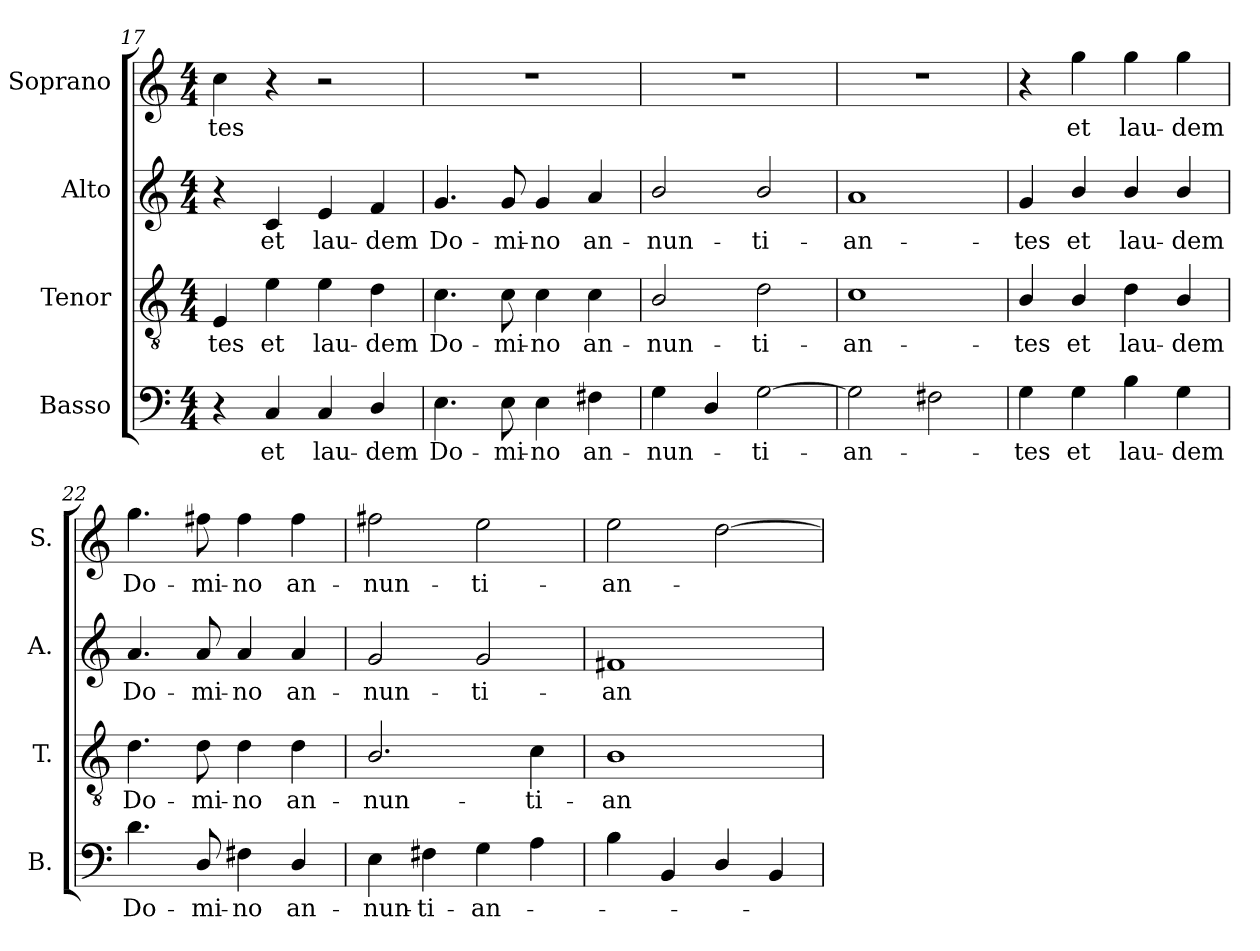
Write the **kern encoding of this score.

**kern	**text	**kern	**text	**kern	**text	**kern	**text
*part4	*part4	*part3	*part3	*part2	*part2	*part1	*part1
*staff4	*staff4	*staff3	*staff3	*staff2	*staff2	*staff1	*staff1
*I"Basso	*	*I"Tenor	*	*I"Alto	*	*I"Soprano	*
*I'B.	*	*I'T.	*	*I'A.	*	*I'S.	*
*clefF4	*	*clefGv2	*	*clefG2	*	*clefG2	*
*	*	*ITrd7c12	*	*	*	*	*
*k[]	*	*k[]	*	*k[]	*	*k[]	*
*C:	*	*C:	*	*C:	*	*C:	*
*M4/4	*	*M4/4	*	*M4/4	*	*M4/4	*
=17	=17	=17	=17	=17	=17	=17	=17
!	!	!	!LO:LY:b:color=#000000	!	!	!	!
!	!	!	!	!	!	!	!LO:LY:b:color=#000000
4r	.	4EEi/	-tes	4r	.	4cci\	-tes
!	!LO:LY:b:color=#000000	!	!	!	!	!	!
!	!	!	!LO:LY:b:color=#000000	!	!	!	!
!	!	!	!	!	!LO:LY:b:color=#000000	!	!
4Ci/	et	4Ei\	et	4ci/	et	4r	.
!	!LO:LY:b:color=#000000	!	!	!	!	!	!
!	!	!	!LO:LY:b:color=#000000	!	!	!	!
!	!	!	!	!	!LO:LY:b:color=#000000	!	!
4Ci/	lau-	4Ei\	lau-	4ei/	lau-	2r	.
!	!LO:LY:b:color=#000000	!	!	!	!	!	!
!	!	!	!LO:LY:b:color=#000000	!	!	!	!
!	!	!	!	!	!LO:LY:b:color=#000000	!	!
4Di/	-dem	4Di\	-dem	4fi/	-dem	.	.
=18	=18	=18	=18	=18	=18	=18	=18
!	!LO:LY:b:color=#000000	!	!	!	!	!	!
!	!	!	!LO:LY:b:color=#000000	!	!	!	!
!	!	!	!	!	!LO:LY:b:color=#000000	!	!
4.Ei\	Do-	4.Ci\	Do-	4.gi/	Do-	1r	.
!	!LO:LY:b:color=#000000	!	!	!	!	!	!
!	!	!	!LO:LY:b:color=#000000	!	!	!	!
!	!	!	!	!	!LO:LY:b:color=#000000	!	!
8Ei\	-mi-	8Ci\	-mi-	8gi/	-mi-	.	.
!	!LO:LY:b:color=#000000	!	!	!	!	!	!
!	!	!	!LO:LY:b:color=#000000	!	!	!	!
!	!	!	!	!	!LO:LY:b:color=#000000	!	!
4Ei\	-no	4Ci\	-no	4gi/	-no	.	.
!	!LO:LY:b:color=#000000	!	!	!	!	!	!
!	!	!	!LO:LY:b:color=#000000	!	!	!	!
!	!	!	!	!	!LO:LY:b:color=#000000	!	!
4F#Xi\	an-	4Ci\	an-	4ai/	an-	.	.
=19	=19	=19	=19	=19	=19	=19	=19
!	!LO:LY:b:color=#000000	!	!	!	!	!	!
!	!	!	!LO:LY:b:color=#000000	!	!	!	!
!	!	!	!	!	!LO:LY:b:color=#000000	!	!
4Gi\	-nun-	2BBi/	-nun-	2bi/	-nun-	1r	.
4Di/	.	.	.	.	.	.	.
!	!LO:LY:b:color=#000000	!	!	!	!	!	!
!	!	!	!LO:LY:b:color=#000000	!	!	!	!
!	!	!	!	!	!LO:LY:b:color=#000000	!	!
[>2Gi\	-ti-	2Di\	-ti-	2bi/	-ti-	.	.
=20	=20	=20	=20	=20	=20	=20	=20
!	!LO:LY:b:color=#000000	!	!	!	!	!	!
!	!	!	!LO:LY:b:color=#000000	!	!	!	!
!	!	!	!	!	!LO:LY:b:color=#000000	!	!
2Gi\]	-an-	1Ci	-an-	1ai	-an-	1r	.
2F#Xi\	.	.	.	.	.	.	.
=21	=21	=21	=21	=21	=21	=21	=21
!	!LO:LY:b:color=#000000	!	!	!	!	!	!
!	!	!	!LO:LY:b:color=#000000	!	!	!	!
!	!	!	!	!	!LO:LY:b:color=#000000	!	!
4Gi\	-tes	4BBi/	-tes	4gi/	-tes	4r	.
!	!LO:LY:b:color=#000000	!	!	!	!	!	!
!	!	!	!LO:LY:b:color=#000000	!	!	!	!
!	!	!	!	!	!LO:LY:b:color=#000000	!	!
!	!	!	!	!	!	!	!LO:LY:b:color=#000000
4Gi\	et	4BBi/	et	4bi/	et	4ggi\	et
!	!LO:LY:b:color=#000000	!	!	!	!	!	!
!	!	!	!LO:LY:b:color=#000000	!	!	!	!
!	!	!	!	!	!LO:LY:b:color=#000000	!	!
!	!	!	!	!	!	!	!LO:LY:b:color=#000000
4Bi\	lau-	4Di\	lau-	4bi/	lau-	4ggi\	lau-
!	!LO:LY:b:color=#000000	!	!	!	!	!	!
!	!	!	!LO:LY:b:color=#000000	!	!	!	!
!	!	!	!	!	!LO:LY:b:color=#000000	!	!
!	!	!	!	!	!	!	!LO:LY:b:color=#000000
4Gi\	-dem	4BBi/	-dem	4bi/	-dem	4ggi\	-dem
=22	=22	=22	=22	=22	=22	=22	=22
!	!LO:LY:b:color=#000000	!	!	!	!	!	!
!	!	!	!LO:LY:b:color=#000000	!	!	!	!
!	!	!	!	!	!LO:LY:b:color=#000000	!	!
!	!	!	!	!	!	!	!LO:LY:b:color=#000000
4.di\	Do-	4.Di\	Do-	4.ai/	Do-	4.ggi\	Do-
!	!LO:LY:b:color=#000000	!	!	!	!	!	!
!	!	!	!LO:LY:b:color=#000000	!	!	!	!
!	!	!	!	!	!LO:LY:b:color=#000000	!	!
!	!	!	!	!	!	!	!LO:LY:b:color=#000000
8Di/	-mi-	8Di\	-mi-	8ai/	-mi-	8ff#Xi\	-mi-
!	!LO:LY:b:color=#000000	!	!	!	!	!	!
!	!	!	!LO:LY:b:color=#000000	!	!	!	!
!	!	!	!	!	!LO:LY:b:color=#000000	!	!
!	!	!	!	!	!	!	!LO:LY:b:color=#000000
4F#Xi\	-no	4Di\	-no	4ai/	-no	4ff#i\	-no
!	!LO:LY:b:color=#000000	!	!	!	!	!	!
!	!	!	!LO:LY:b:color=#000000	!	!	!	!
!	!	!	!	!	!LO:LY:b:color=#000000	!	!
!	!	!	!	!	!	!	!LO:LY:b:color=#000000
4Di/	an-	4Di\	an-	4ai/	an-	4ff#i\	an-
!!LO:LB:g=z
=23	=23	=23	=23	=23	=23	=23	=23
!	!LO:LY:b:color=#000000	!	!	!	!	!	!
!	!	!	!LO:LY:b:color=#000000	!	!	!	!
!	!	!	!	!	!LO:LY:b:color=#000000	!	!
!	!	!	!	!	!	!	!LO:LY:b:color=#000000
4Ei\	-nun-	2.BBi/	-nun-	2gi/	-nun-	2ff#Xi\	-nun-
!	!LO:LY:b:color=#000000	!	!	!	!	!	!
4F#Xi\	-ti-	.	.	.	.	.	.
!	!LO:LY:b:color=#000000	!	!	!	!	!	!
!	!	!	!	!	!LO:LY:b:color=#000000	!	!
!	!	!	!	!	!	!	!LO:LY:b:color=#000000
4Gi\	-an-	.	.	2gi/	-ti-	2eei\	-ti-
!	!	!	!LO:LY:b:color=#000000	!	!	!	!
4Ai\	.	4Ci\	-ti-	.	.	.	.
=24	=24	=24	=24	=24	=24	=24	=24
!	!	!	!LO:LY:b:color=#000000	!	!	!	!
!	!	!	!	!	!LO:LY:b:color=#000000	!	!
!	!	!	!	!	!	!	!LO:LY:b:color=#000000
4Bi\	.	1BBi	-an-	1f#Xi	-an-	2eei\	-an-
4BBi/	.	.	.	.	.	.	.
4Di/	.	.	.	.	.	[>2ddi\	.
4BBi/	.	.	.	.	.	.	.
=	=	=	=	=	=	=	=
*-	*-	*-	*-	*-	*-	*-	*-
